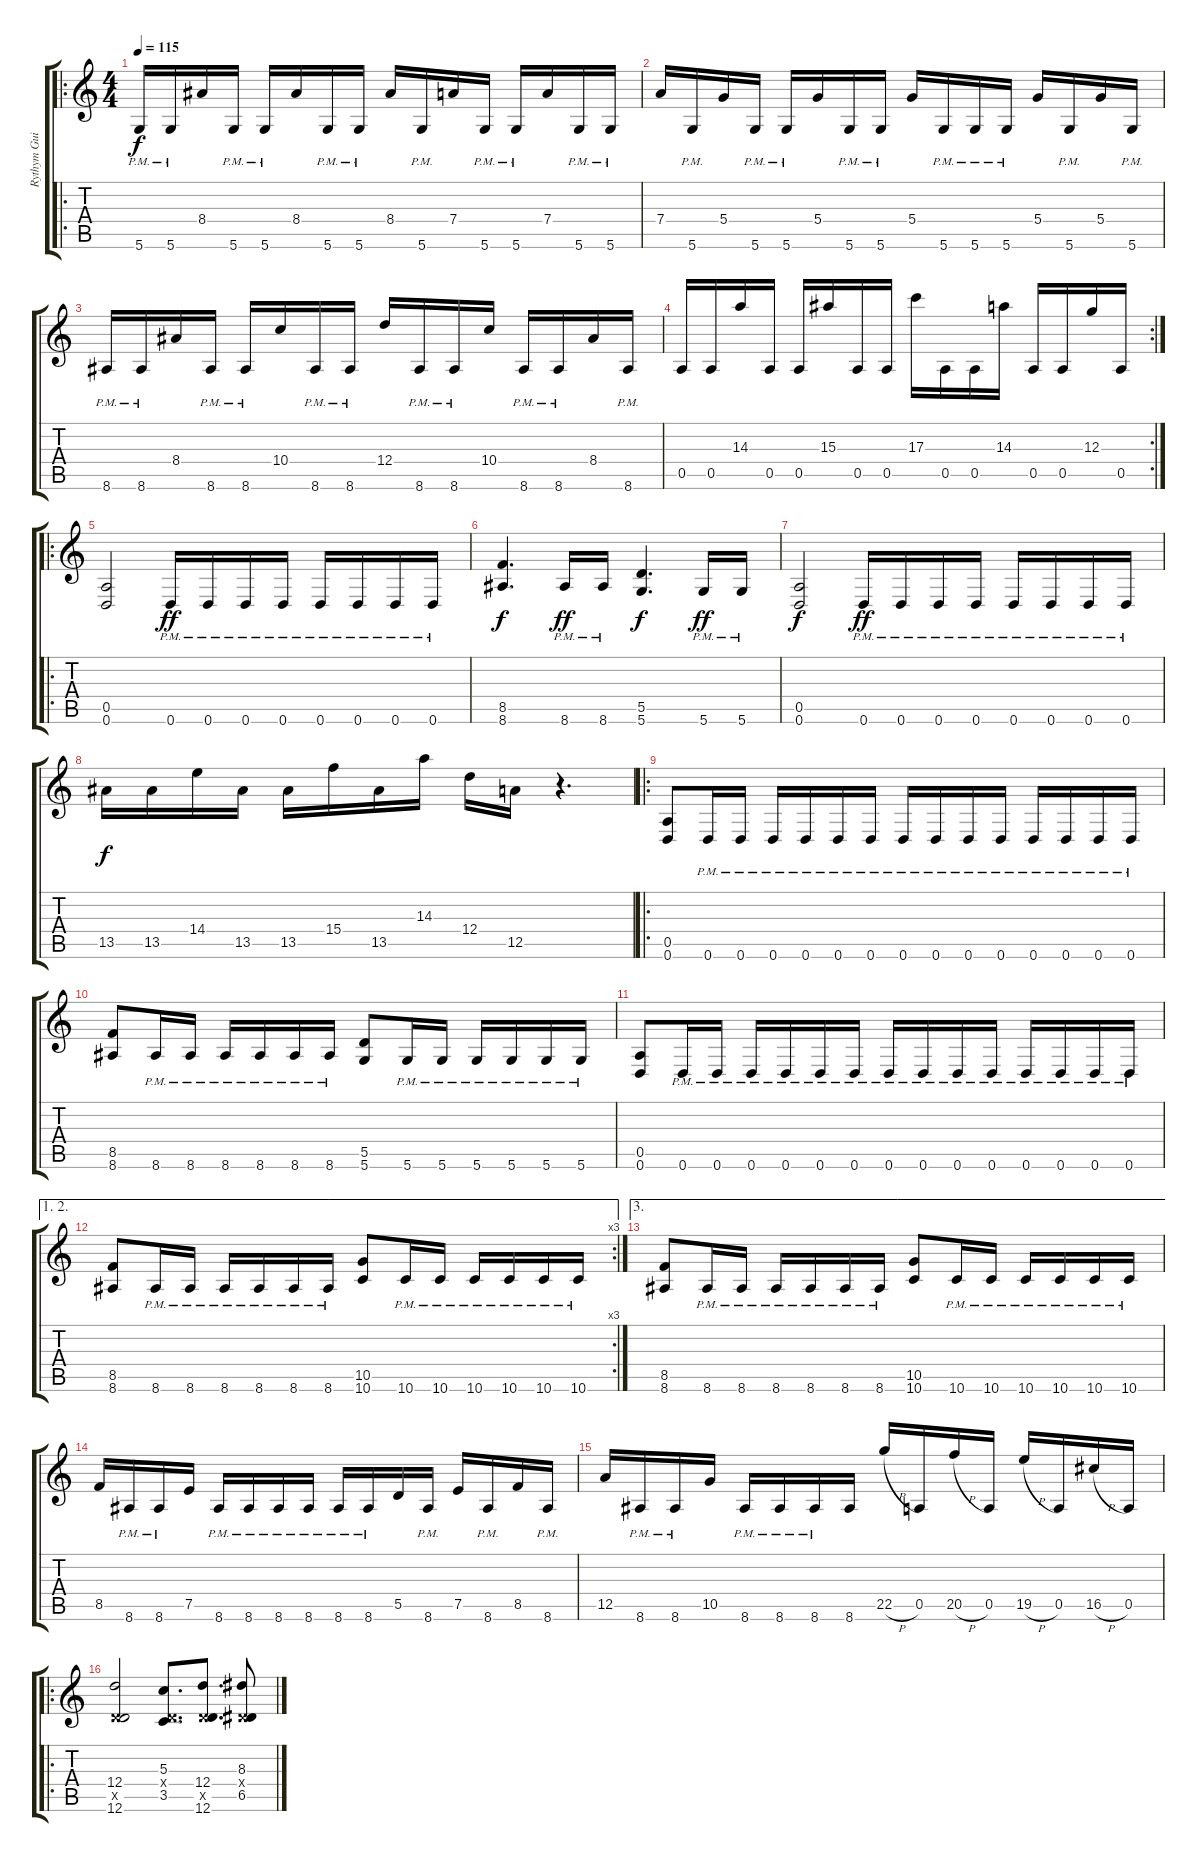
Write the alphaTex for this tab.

\track ("Rythym Guitar" "Rythym Gui") {instrument distortionguitar}
\staff {score tabs}
\tuning (E4 B3 G3 D3 A2 D2) {hide}
\ro
\ts (4 4)
\tempo 115
\clef g2
\ks c
5.6{pm}.16{dy f instrument distortionguitar} 5.6{pm}.16 8.4.16 5.6{pm}.16 5.6{pm}.16 8.4.16 5.6{pm}.16 5.6{pm}.16 8.4.16 5.6{pm}.16 7.4.16 5.6{pm}.16 5.6{pm}.16 7.4.16 5.6{pm}.16 5.6{pm}.16 |
7.4.16 5.6{pm}.16 5.4.16 5.6{pm}.16 5.6{pm}.16 5.4.16 5.6{pm}.16 5.6{pm}.16 5.4.16 5.6{pm}.16 5.6{pm}.16 5.6{pm}.16 5.4.16 5.6{pm}.16 5.4.16 5.6{pm}.16 |
8.6{pm}.16 8.6{pm}.16 8.4.16 8.6{pm}.16 8.6{pm}.16 10.4.16 8.6{pm}.16 8.6{pm}.16 12.4.16 8.6{pm}.16 8.6{pm}.16 10.4.16 8.6{pm}.16 8.6{pm}.16 8.4.16 8.6{pm}.16 |
\rc 2
0.5.16 0.5.16 14.3.16 0.5.16 0.5.16 15.3.16 0.5.16 0.5.16 17.3.16 0.5.16 0.5.16 14.3.16 0.5.16 0.5.16 12.3.16 0.5.16 |
\ro
(0.5 0.6).2 0.6{pm}.16{dy ff} 0.6{pm}.16 0.6{pm}.16 0.6{pm}.16 0.6{pm}.16 0.6{pm}.16 0.6{pm}.16 0.6{pm}.16 |
(8.5 8.6).4{d dy f} 8.6{pm}.16{dy ff} 8.6{pm}.16 (5.5 5.6).4{d dy f} 5.6{pm}.16{dy ff} 5.6{pm}.16 |
(0.5 0.6).2{dy f} 0.6{pm}.16{dy ff} 0.6{pm}.16 0.6{pm}.16 0.6{pm}.16 0.6{pm}.16 0.6{pm}.16 0.6{pm}.16 0.6{pm}.16 |
13.5.16{dy f} 13.5.16 14.4.16 13.5.16 13.5.16 15.4.16 13.5.16 14.3.16 12.4.16 12.5.16 r.4{d} |
\ro
(0.5 0.6).8 0.6{pm}.16 0.6{pm}.16 0.6{pm}.16 0.6{pm}.16 0.6{pm}.16 0.6{pm}.16 0.6{pm}.16 0.6{pm}.16 0.6{pm}.16 0.6{pm}.16 0.6{pm}.16 0.6{pm}.16 0.6{pm}.16 0.6{pm}.16 |
(8.5 8.6).8 8.6{pm}.16 8.6{pm}.16 8.6{pm}.16 8.6{pm}.16 8.6{pm}.16 8.6{pm}.16 (5.5 5.6).8 5.6{pm}.16 5.6{pm}.16 5.6{pm}.16 5.6{pm}.16 5.6{pm}.16 5.6{pm}.16 |
(0.5 0.6).8 0.6{pm}.16 0.6{pm}.16 0.6{pm}.16 0.6{pm}.16 0.6{pm}.16 0.6{pm}.16 0.6{pm}.16 0.6{pm}.16 0.6{pm}.16 0.6{pm}.16 0.6{pm}.16 0.6{pm}.16 0.6{pm}.16 0.6{pm}.16 |
\ae (1 2)
\rc 3
(8.5 8.6).8 8.6{pm}.16 8.6{pm}.16 8.6{pm}.16 8.6{pm}.16 8.6{pm}.16 8.6{pm}.16 (10.5 10.6).8 10.6{pm}.16 10.6{pm}.16 10.6{pm}.16 10.6{pm}.16 10.6{pm}.16 10.6{pm}.16 |
\ae 3
(8.5 8.6).8 8.6{pm}.16 8.6{pm}.16 8.6{pm}.16 8.6{pm}.16 8.6{pm}.16 8.6{pm}.16 (10.5 10.6).8 10.6{pm}.16 10.6{pm}.16 10.6{pm}.16 10.6{pm}.16 10.6{pm}.16 10.6{pm}.16 |
8.5.16 8.6{pm}.16 8.6{pm}.16 7.5.16 8.6{pm}.16 8.6{pm}.16 8.6{pm}.16 8.6{pm}.16 8.6{pm}.16 8.6{pm}.16 5.5.16 8.6{pm}.16 7.5.16 8.6{pm}.16 8.5.16 8.6{pm}.16 |
12.5.16 8.6{pm}.16 8.6{pm}.16 10.5.16 8.6{pm}.16 8.6{pm}.16 8.6{pm}.16 8.6.16 22.5{h}.16 0.5.16 20.5{h}.16 0.5.16 19.5{h}.16 0.5.16 16.5{h}.16 0.5.16 |
\ro
(12.4 5.5{x} 12.6).2 (5.3 0.4{x} 3.5).8{d} (12.4 5.5{x} 12.6).8{d} (8.3 0.4{x} 6.5).8
